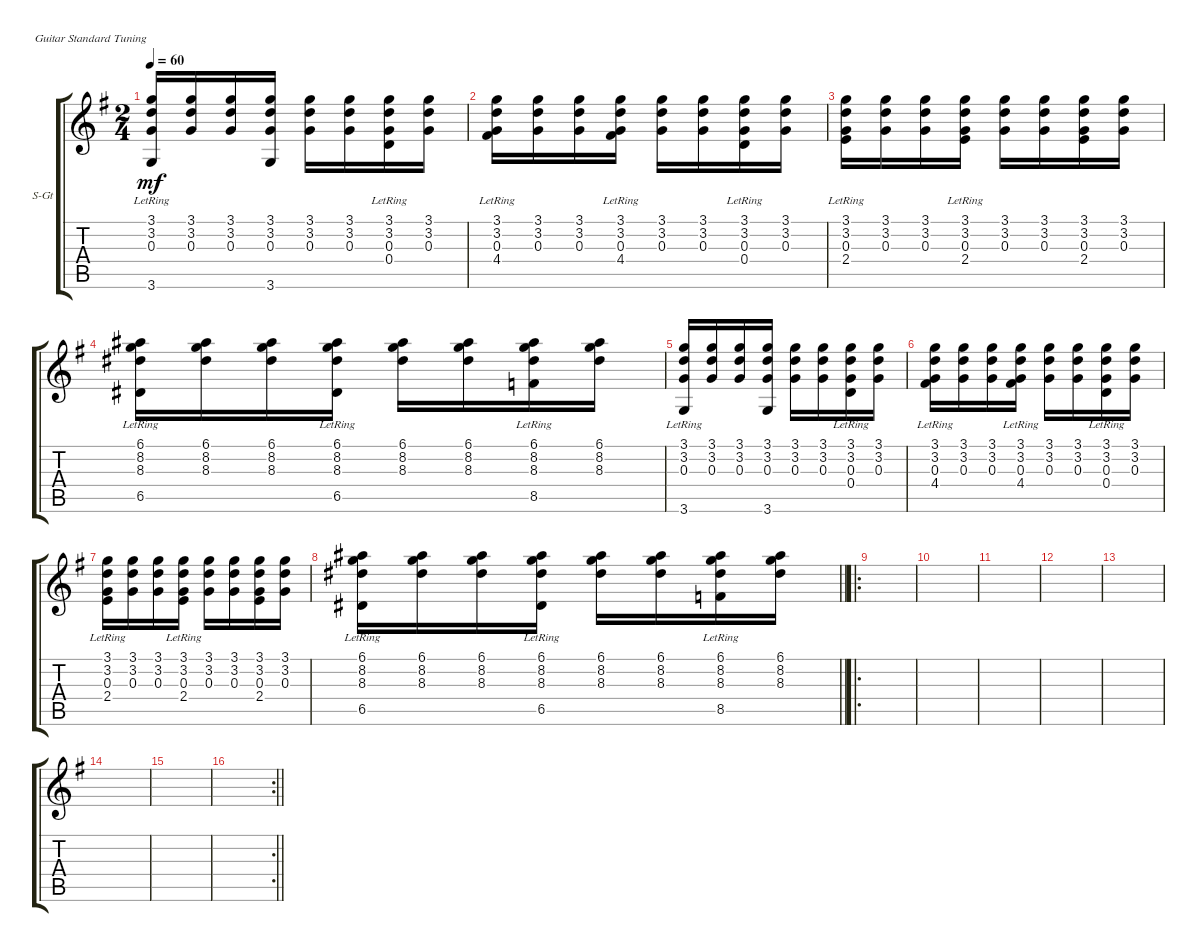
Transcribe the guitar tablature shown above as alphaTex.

\defaultSystemsLayout 4
\bracketExtendMode groupsimilarinstruments
\firstSystemTrackNameOrientation horizontal
\otherSystemsTrackNameOrientation horizontal
\track ("ПРОИГРЫШ+СУПЕРМЕН" "S-Gt") {instrument acousticguitarnylon}
\staff {score tabs}
\tuning (E4 B3 G3 D3 A2 E2)
\ts (2 4)
\tempo 60
\clef g2
\ks g
(3.6{lr} 0.3 3.2 3.1).16{dy mf instrument acousticguitarnylon} (0.3 3.2 3.1).16 (0.3 3.2 3.1).16 (3.6 0.3 3.2 3.1).16 (0.3 3.2 3.1).16 (0.3 3.2 3.1).16 (0.4{lr} 0.3 3.2 3.1).16 (0.3 3.2 3.1).16 |
(4.4{lr} 0.3 3.2 3.1).16 (0.3 3.2 3.1).16 (0.3 3.2 3.1).16 (4.4{lr} 0.3 3.2 3.1).16 (0.3 3.2 3.1).16 (0.3 3.2 3.1).16 (0.4{lr} 0.3 3.2 3.1).16 (0.3 3.2 3.1).16 |
(2.4{lr} 0.3 3.2 3.1).16 (0.3 3.2 3.1).16 (0.3 3.2 3.1).16 (2.4{lr} 0.3 3.2 3.1).16 (0.3 3.2 3.1).16 (0.3 3.2 3.1).16 (0.3 3.2 3.1 2.4).16 (0.3 3.2 3.1).16 |
(6.5{lr} 8.3 8.2 6.1).16 (8.3 8.2 6.1).16 (8.3 8.2 6.1).16 (6.5{lr} 8.3 8.2 6.1).16 (8.3 8.2 6.1).16 (8.3 8.2 6.1).16 (8.5{lr} 8.3 8.2 6.1).16 (8.3 8.2 6.1).16 |
(3.6{lr} 0.3 3.2 3.1).16 (0.3 3.2 3.1).16 (0.3 3.2 3.1).16 (3.6 0.3 3.2 3.1).16 (0.3 3.2 3.1).16 (0.3 3.2 3.1).16 (0.4{lr} 0.3 3.2 3.1).16 (0.3 3.2 3.1).16 |
(4.4{lr} 0.3 3.2 3.1).16 (0.3 3.2 3.1).16 (0.3 3.2 3.1).16 (4.4{lr} 0.3 3.2 3.1).16 (0.3 3.2 3.1).16 (0.3 3.2 3.1).16 (0.4{lr} 0.3 3.2 3.1).16 (0.3 3.2 3.1).16 |
(2.4{lr} 0.3 3.2 3.1).16 (0.3 3.2 3.1).16 (0.3 3.2 3.1).16 (2.4{lr} 0.3 3.2 3.1).16 (0.3 3.2 3.1).16 (0.3 3.2 3.1).16 (0.3 3.2 3.1 2.4).16 (0.3 3.2 3.1).16 |
\barLineRight lightlight
(6.5{lr} 8.3 8.2 6.1).16 (8.3 8.2 6.1).16 (8.3 8.2 6.1).16 (6.5{lr} 8.3 8.2 6.1).16 (8.3 8.2 6.1).16 (8.3 8.2 6.1).16 (8.5{lr} 8.3 8.2 6.1).16 (8.3 8.2 6.1).16 |
\ro
|
|
|
|
|
|
|
\rc 2
\barLineRight lightlight
